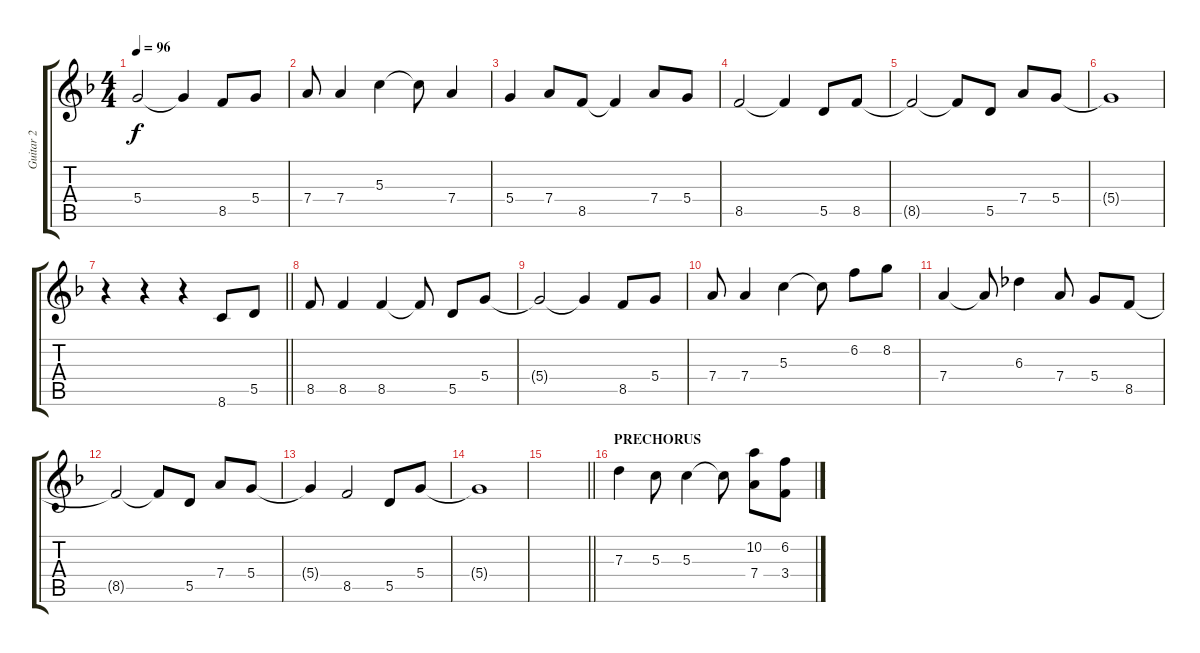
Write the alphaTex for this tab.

\track ("Guitar 2" "Guitar 2") {instrument acousticguitarnylon}
\staff {score tabs}
\tuning (E4 B3 G3 D3 A2 E2) {hide}
\ts (4 4)
\tempo 96
\clef g2
\ks f
5.4{t}.2{dy f} 5.4{t}.4 8.5.8 5.4.8 |
7.4.8 7.4.4 5.3.4 5.3{t}.8 7.4.4 |
5.4.4 7.4.8 8.5.8 8.5{t}.4 7.4.8 5.4.8 |
8.5.2 8.5{t}.4 5.5.8 8.5.8 |
8.5{t}.2 8.5{t}.8 5.5.8 7.4.8 5.4.8 |
5.4{t}.1 |
\barLineRight lightlight
r.4 r.4 r.4 8.6.8 5.5.8 |
\section ("" "")
8.5.8 8.5.4 8.5.4 8.5{t}.8 5.5.8 5.4.8 |
5.4{t}.2 5.4{t}.4 8.5.8 5.4.8 |
7.4.8 7.4.4 5.3.4 5.3{t}.8 6.2.8 8.2.8 |
7.4.4 7.4{t}.8 6.3.4 7.4.8 5.4.8 8.5.8 |
8.5{t}.2 8.5{t}.8 5.5.8 7.4.8 5.4.8 |
5.4{t}.4 8.5.2 5.5.8 5.4.8 |
5.4{t}.1 |
\barLineRight lightlight
|
\section ("" "PRECHORUS")
7.3.4 5.3.8 5.3.4 5.3{t}.8 (10.2 7.4).8 (6.2 3.4).8
